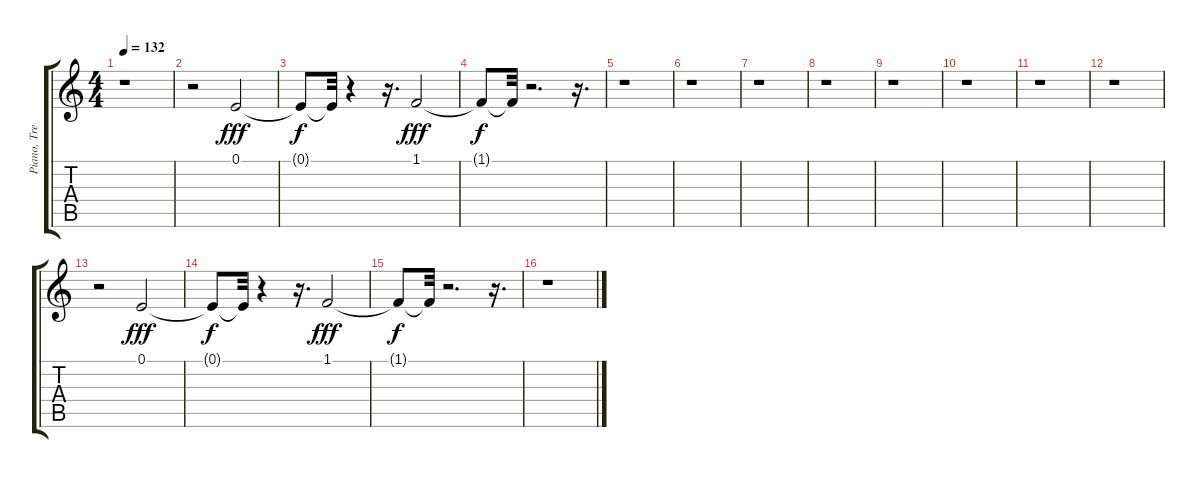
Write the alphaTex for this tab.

\track ("Piano, Treble Clef" "Piano, Tre") {instrument acousticgrandpiano}
\staff {score tabs}
\tuning (E4 B3 G3 D3 A2 E2) {hide}
\ts (4 4)
\tempo 132
\clef g2
\ks c
r.1{dy f} |
r.2 0.1.2{dy fff} |
0.1{t}.8{dy f} 0.1{t}.32 r.4 r.16{d} 1.1.2{dy fff} |
1.1{t}.8{dy f} 1.1{t}.32 r.2{d} r.16{d} |
r.1 |
r.1 |
r.1 |
r.1 |
r.1 |
r.1 |
r.1 |
r.1 |
r.2 0.1.2{dy fff} |
0.1{t}.8{dy f} 0.1{t}.32 r.4 r.16{d} 1.1.2{dy fff} |
1.1{t}.8{dy f} 1.1{t}.32 r.2{d} r.16{d} |
r.1
